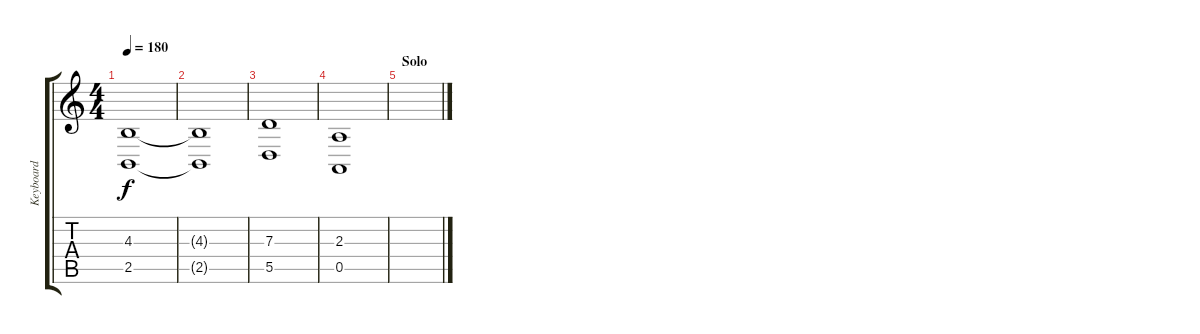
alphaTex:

\track ("Keyboard" "Keyboard") {instrument drawbarorgan}
\staff {score tabs}
\tuning (E4 B3 G3 D3 A2 E2) {hide}
\ts (4 4)
\tempo 180
\clef g2
\ks c
(4.3 2.5).1{dy f volume 14 instrument pad8sweep} |
(4.3{t} 2.5{t}).1 |
(7.3 5.5).1 |
(2.3 0.5).1 |
\section ("" "Solo")
